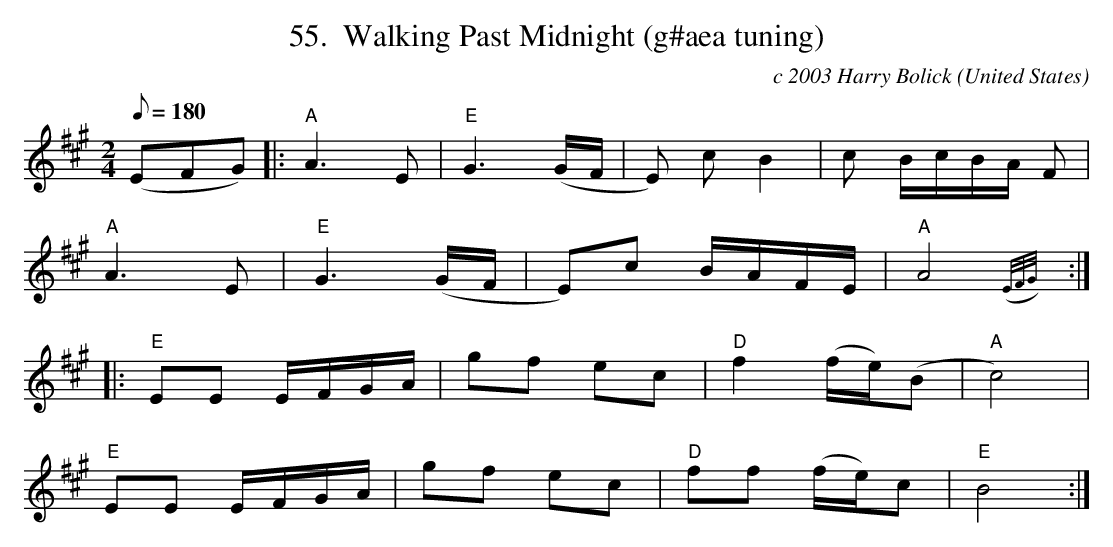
X:1
T:55.  Walking Past Midnight (g#aea tuning)
C:c 2003 Harry Bolick
O:United States
M:2/4
L:1/8
Q:180
K:A
(EFG) |:"A" A3E | "E" G3(G/2F/2 |E) cB2|c B/2c/2B/2A/2 F |
"A"A3E | "E" G3(G/2F/2 |E)c B/2A/2F/2E/2|"A"A4 {(E/2F/2G/2)}:|
|:  "E" EE E/2F/2G/2A/2| gf ec |"D" f2  (f/2e/2)(B |"A"c4)|
 "E" EE E/2F/2G/2A/2| gf ec| "D"ff (f/2e/2)c|"E" B4:|
